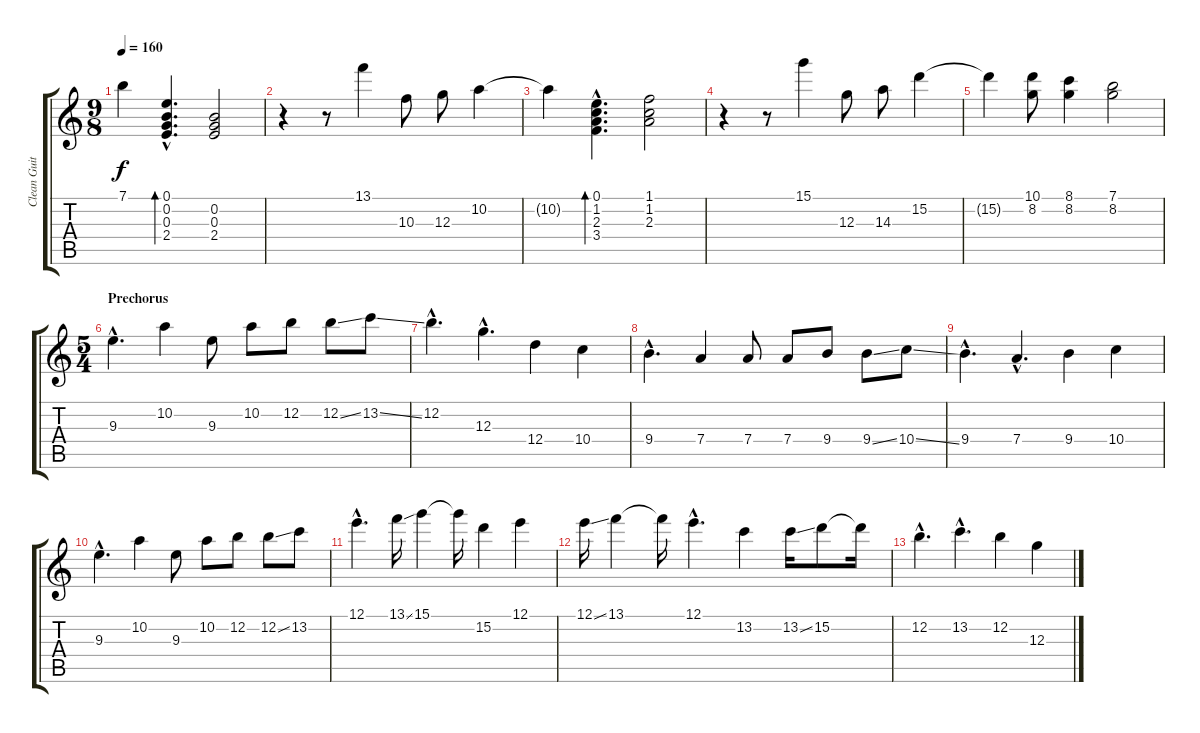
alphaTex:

\track ("Clean Guitar" "Clean Guit") {instrument electricguitarjazz}
\staff {score tabs}
\tuning (E4 B3 G3 D3 A2 E2) {hide}
\ts (9 8)
\tempo 160
\clef g2
\ks c
7.1{t}.4{dy f} (0.1{hac} 0.2{hac} 0.3{hac} 2.4{hac}).4{d bd 240} (0.2 0.3 2.4).2 |
r.4{instrument acousticguitarsteel} r.8 13.1.4 10.3.8 12.3.8 10.2.4 |
10.2{t}.4 (0.1{hac} 1.2{hac} 2.3{hac} 3.4{hac}).4{d bd 240} (1.1 1.2 2.3).2 |
r.4{instrument acousticguitarsteel} r.8 15.1.4 12.3.8 14.3.8 15.2.4 |
15.2{t}.4 (10.1 8.2).8 (8.1 8.2).4 (7.1 8.2).2 |
\ts (5 4)
\section ("" "Prechorus")
9.3{hac}.4{d instrument electricguitarjazz} 10.2.4 9.3.8 10.2.8 12.2.8 12.2{ss}.8 13.2{ss}.8 |
12.2{hac}.4{d} 12.3{hac}.4{d} 12.4.4 10.4.4 |
9.4{hac}.4{d} 7.4.4 7.4.8 7.4.8 9.4.8 9.4{ss}.8 10.4{ss}.8 |
9.4{hac}.4{d} 7.4{hac}.4{d} 9.4.4 10.4.4 |
9.3{hac}.4{d instrument electricguitarjazz} 10.2.4 9.3.8 10.2.8 12.2.8 12.2{ss}.8 13.2.8 |
12.1{hac}.4{d} 13.1{ss}.16 15.1.4 15.1{t}.16 15.2.4 12.1.4 |
12.1{ss}.16 13.1.4 13.1{t}.16 12.1{hac}.4{d} 13.2.4 13.2{ss}.16 15.2.8 15.2{t}.16 |
12.2{hac}.4{d} 13.2{hac}.4{d} 12.2.4 12.3.4
